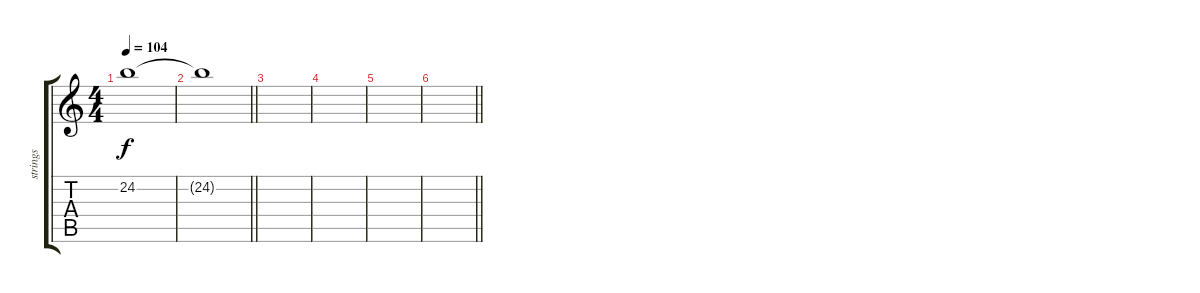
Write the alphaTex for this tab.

\track ("strings" "strings") {instrument stringensemble1}
\staff {score tabs}
\tuning (E4 B3 G3 D3 A2 E2) {hide}
\ts (4 4)
\tempo 104
\clef g2
\ks c
24.2{t}.1{dy f} |
\barLineRight lightlight
24.2{t}.1 |
|
|
|
\barLineRight lightlight
